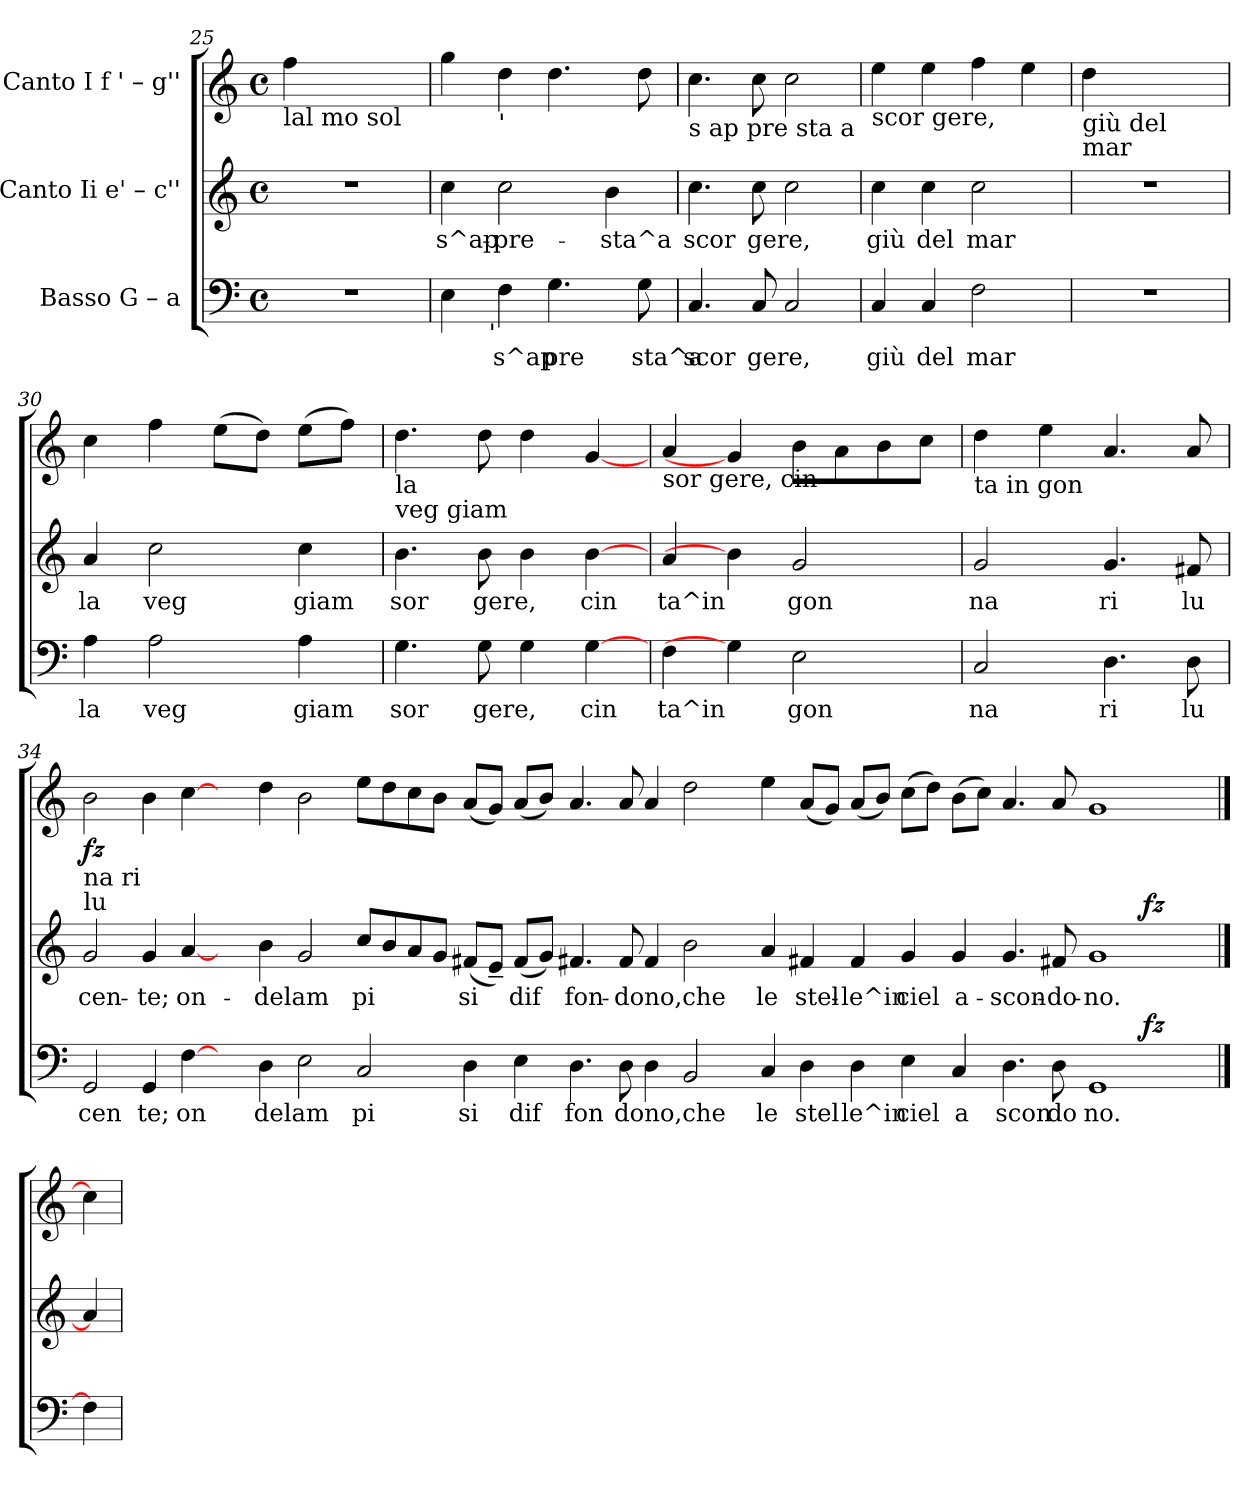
**kern	**text	**dynam	**kern	**text	**dynam	**kern	**dynam
*part3	*part3	*part3	*part2	*part2	*part2	*part1	*part1
*staff3	*staff3	*staff3	*staff2	*staff2	*staff2	*staff1	*staff1
*I"Basso  G – a	*	*	*I"Canto Ii  e' – c''	*	*	*I"Canto I  f ' – g''	*
*clefF4	*	*	*clefG2	*	*	*clefG2	*
*k[]	*	*	*k[]	*	*	*k[]	*
*C:	*	*	*C:	*	*	*C:	*
*M4/4	*	*	*M4/4	*	*	*M4/4	*
*met(c)	*	*	*met(c)	*	*	*met(c)	*
=25	=25	=25	=25	=25	=25	=25	=25
!	!	!	!	!	!	!LO:TX:b:t=lal mo sol	!
1r	.	.	1r	.	.	4ff\	.
.	.	.	.	.	.	2.ryy	.
=26	=26	=26	=26	=26	=26	=26	=26
!	!LO:LY:b	!	!	!LO:LY:b:cj	!	!	!
*^	*	*	*	*	*	*	*
4E\	8...ryy	.	.	4cc\	s^ap-	.	4gg\	.
!	!LO:TX:b:t='	!	!	!	!	!	!	!
.	2ryy	.	.	.	.	.	.	.
!	!	!	!	!	!	!	!LO:TX:b:t='	!
!	!	!LO:LY:b	!	!	!LO:LY:b:cj	!	!	!
4F\	.	s^ap	.	2cc\	-pre-	.	4dd\	.
!	!	!LO:LY:b	!	!	!	!	!	!
4.G\	.	pre	.	.	.	.	4.dd\	.
.	4ryy	.	.	.	.	.	.	.
!	!	!	!	!	!LO:LY:b:cj	!	!	!
.	.	.	.	4b\	-sta^a	.	.	.
!	!	!LO:LY:b	!	!	!	!	!	!
8G\	.	sta^a	.	.	.	.	8dd\	.
.	64ryy	.	.	.	.	.	.	.
!!LO:LB:g=z
=27	=27	=27	=27	=27	=27	=27	=27	=27
!	!	!	!	!	!	!	!LO:TX:b:t=s ap pre sta a	!
!	!	!LO:LY:b	!	!	!LO:LY:b:cj	!	!	!
*v	*v	*	*	*	*	*	*	*
4.C/	scor	.	4.cc\	scor	.	4.cc\	.
!	!LO:LY:b	!	!	!LO:LY:b:cj	!	!	!
8C/	gere,	.	8cc\	gere,	.	8cc\	.
!	!LO:LY:b	!	!	!LO:LY:b:cj	!	!	!
2C/	.	.	2cc\	.	.	2cc\	.
=28	=28	=28	=28	=28	=28	=28	=28
!	!	!	!	!	!	!LO:TX:b:t=scor gere,	!
!	!LO:LY:b	!	!	!LO:LY:b:cj	!	!	!
4C/	giù	.	4cc\	giù	.	4ee\	.
!	!LO:LY:b	!	!	!LO:LY:b:cj	!	!	!
4C/	del	.	4cc\	del	.	4ee\	.
!	!LO:LY:b	!	!	!LO:LY:b:cj	!	!	!
2F\	mar	.	2cc\	mar	.	4ff\	.
.	.	.	.	.	.	4ee\	.
=29	=29	=29	=29	=29	=29	=29	=29
!	!	!	!	!	!	!LO:TX:b:t=giù del	!
!	!	!	!	!	!	!LO:TX:b:t=mar	!
1r	.	.	1r	.	.	4dd\	.
.	.	.	.	.	.	2.ryy	.
=30	=30	=30	=30	=30	=30	=30	=30
!	!LO:LY:b	!	!	!LO:LY:b:cj	!	!	!
4A\	la	.	4a/	la	.	4cc\	.
!	!LO:LY:b	!	!	!LO:LY:b:cj	!	!	!
2A\	veg	.	2cc\	veg	.	4ff\	.
.	.	.	.	.	.	(>8ee\L	.
.	.	.	.	.	.	8dd\J)	.
!	!LO:LY:b	!	!	!LO:LY:b:cj	!	!	!
4A\	giam	.	4cc\	giam	.	(>8ee\L	.
.	.	.	.	.	.	8ff\J)	.
=31	=31	=31	=31	=31	=31	=31	=31
!	!	!	!	!	!	!LO:TX:b:t=la	!
!	!	!	!	!	!	!LO:TX:b:t=veg giam	!
!	!LO:LY:b	!	!	!LO:LY:b:cj	!	!	!
4.G\	sor	.	4.b\	sor	.	4.dd\	.
!	!LO:LY:b	!	!	!LO:LY:b:cj	!	!	!
8G\	gere,	.	8b\	gere,	.	8dd\	.
!	!LO:LY:b	!	!	!LO:LY:b:cj	!	!	!
4G\	.	.	4b\	.	.	4dd\	.
!	!LO:LY:b	!	!	!LO:LY:b:cj	!	!	!
[4G\	cin	.	[4b\	cin	.	[4g/	.
=32	=32	=32	=32	=32	=32	=32	=32
!	!	!	!	!	!	!LO:TX:b:t=sor gere, cin	!
!	!LO:LY:b	!	!	!LO:LY:b:cj	!	!	!
4F\	ta^in	.	4a/	ta^in	.	4a/	.
4G\]	.	.	4b\]	.	.	4g/]	.
!	!LO:LY:b	!	!	!LO:LY:b:cj	!	!	!
2E\	gon	.	2g/	gon	.	8b\L	.
.	.	.	.	.	.	8a\	.
.	.	.	.	.	.	8b\	.
.	.	.	.	.	.	8cc\J	.
=33	=33	=33	=33	=33	=33	=33	=33
!	!	!	!	!	!	!LO:TX:b:t=ta in gon	!
!	!LO:LY:b	!	!	!LO:LY:b:cj	!	!	!
2C/	na	.	2g/	na	.	4dd\	.
.	.	.	.	.	.	4ee\	.
!	!LO:LY:b	!	!	!LO:LY:b:cj	!	!	!
4.D\	ri	.	4.g/	ri	.	4.a/	.
!	!LO:LY:b	!	!	!LO:LY:b:cj	!	!	!
8D\	lu	.	8f#X/	lu	.	8a/	.
!!LO:LB:g=z
=34	=34	=34	=34	=34	=34	=34	=34
!	!	!	!	!	!	!LO:TX:b:t=na ri	!
!	!	!	!	!	!	!LO:TX:b:t=lu	!
!	!LO:LY:b	!	!	!LO:LY:b:cj	!	!	!LO:DY:b
*^	*	*	*^	*	*	*	*
2GG/	1ryy	cen	.	2g/	1ryy	cen-	.	2b\	fz
!	!	!LO:LY:b	!	!	!	!LO:LY:b:cj	!	!	!
4GG/	.	te;	.	4g/	.	-te;	.	4b\	.
!	!	!LO:LY:b	!	!	!	!LO:LY:b:cj	!	!	!
[4F\	.	on	.	[4a/	.	on-	.	[4cc\	.
4ryy	1ryy	.	.	4ryy	1ryy	.	.	4ryy	.
!	!	!LO:LY:b	!	!	!	!LO:LY:b:cj	!	!	!
4D\	.	delam	.	4b\	.	-delam-	.	4dd\	.
!	!	!LO:LY:b	!	!	!	!LO:LY:b:cj	!	!	!
2E\	.	.	.	2g/	.	--	.	2b\	.
!	!	!LO:LY:b	!	!	!	!LO:LY:b:cj	!	!	!
2C/	1ryy	pi	.	8cc/L	1ryy	-pi	.	8ee\L	.
!	!	!	!	!	!	!LO:LY:b:cj	!	!	!
.	.	.	.	8b/	.	.	.	8dd\	.
!	!	!	!	!	!	!LO:LY:b:cj	!	!	!
.	.	.	.	8a/	.	.	.	8cc\	.
!	!	!	!	!	!	!LO:LY:b:cj	!	!	!
.	.	.	.	8g/J	.	.	.	8b\J	.
!	!	!LO:LY:b	!	!	!	!LO:LY:b:cj	!	!	!
4D\	.	si	.	(<8f#/L	.	si	.	(<8a/L	.
!	!	!	!	!	!	!LO:LY:b:cj	!	!	!
.	.	.	.	8e~</J)	.	.	.	8g/J)	.
!	!	!LO:LY:b	!	!	!	!LO:LY:b:cj	!	!	!
4E\	.	dif	.	(<8f#/L	.	dif-	.	(<8a/L	.
!	!	!	!	!	!	!LO:LY:b:cj	!	!	!
.	.	.	.	8g/J)	.	--	.	8b/J)	.
!	!	!LO:LY:b	!	!	!	!LO:LY:b:cj	!	!	!
4.D\	1ryy	fon	.	4.f#X/	1ryy	-fon-	.	4.a/	.
!	!	!LO:LY:b	!	!	!	!LO:LY:b:cj	!	!	!
8D\	.	dono,che	.	8f#/	.	-dono,che	.	8a/	.
!	!	!LO:LY:b	!	!	!	!LO:LY:b:cj	!	!	!
4D\	.	.	.	4f#/	.	.	.	4a/	.
!	!	!LO:LY:b	!	!	!	!LO:LY:b:cj	!	!	!
2BB/	.	.	.	2b\	.	.	.	2dd\	.
.	1ryy	.	.	.	1ryy	.	.	.	.
!	!	!LO:LY:b	!	!	!	!LO:LY:b:cj	!	!	!
4C/	.	le	.	4a/	.	le	.	4ee\	.
!	!	!LO:LY:b	!	!	!	!LO:LY:b:cj	!	!	!
4D\	.	stel	.	4f#X/	.	stel-	.	(<8a/L	.
.	.	.	.	.	.	.	.	8g/J)	.
!	!	!LO:LY:b	!	!	!	!LO:LY:b:cj	!	!	!
4D\	.	le^in	.	4f#/	.	-le^in	.	(<8a/L	.
.	.	.	.	.	.	.	.	8b/J)	.
!	!	!LO:LY:b	!	!	!	!LO:LY:b:cj	!	!	!
4E\	1ryy	ciel	.	4g/	1ryy	ciel	.	(>8cc\L	.
.	.	.	.	.	.	.	.	8dd\J)	.
!	!	!LO:LY:b	!	!	!	!LO:LY:b:cj	!	!	!
4C/	.	a	.	4g/	.	a-	.	(>8b\L	.
.	.	.	.	.	.	.	.	8cc\J)	.
!	!	!LO:LY:b	!	!	!	!LO:LY:b:cj	!	!	!
4.D\	.	scon	.	4.g/	.	-scon-	.	4.a/	.
!	!	!LO:LY:b	!	!	!	!LO:LY:b:cj	!	!	!
8D\	.	do	.	8f#X/	.	-do-	.	8a/	.
!	!	!LO:LY:b	!	!	!	!LO:LY:b:cj	!	!	!
1GG	4..ryy	no.	.	1g	4..ryy	-no.	.	1g	.
!	!	!	!LO:DY:b	!	!	!	!LO:DY:b	!	!
.	2ryy	.	fz	.	2ryy	.	fz	.	.
.	16ryy	.	.	.	16ryy	.	.	.	.
*v	*v	*	*	*	*	*	*	*	*
*	*	*	*v	*v	*	*	*	*
==35	==35	==35	==35	==35	==35	==35	==35
4F\]	.	.	4a/]	.	.	4cc\]	.
=	=	=	=	=	=	=	=
*-	*-	*-	*-	*-	*-	*-	*-
